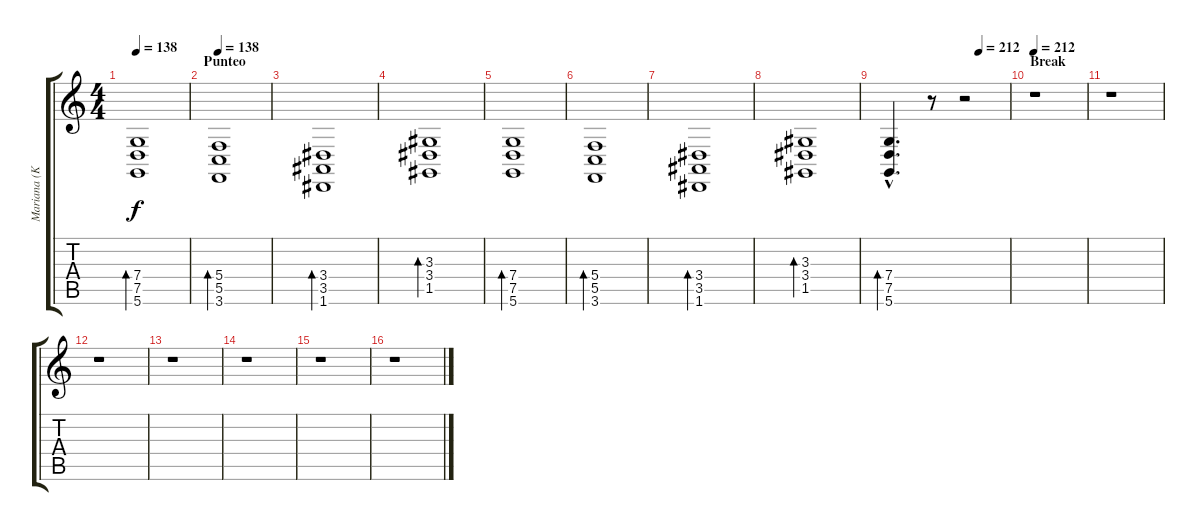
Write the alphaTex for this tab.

\track ("Mariana (KeybLow)" "Mariana (K") {instrument stringensemble1}
\staff {score tabs}
\tuning (D4 A3 F3 C3 G2 D2) {hide}
\ts (4 4)
\tempo 138
\clef g2
\ks c
(7.4 7.5 5.6).1{bd 120 dy f} |
\section ("" "Punteo")
\tempo 138
(5.4 5.5 3.6).1{bd 120 volume 16 balance 8 instrument brightacousticpiano} |
(3.4 3.5 1.6).1{bd 120} |
(3.3 3.4 1.5).1{bd 120} |
(7.4 7.5 5.6).1{bd 120} |
(5.4 5.5 3.6).1{bd 120} |
(3.4 3.5 1.6).1{bd 120} |
(3.3 3.4 1.5).1{bd 120} |
\tempo (212 0.75)
(7.4{hac} 7.5{hac} 5.6{hac}).4{d bd 120} r.8 r.2 |
\section ("" "Break")
\tempo 212
r.1 |
r.1 |
r.1 |
r.1 |
r.1 |
r.1 |
r.1
